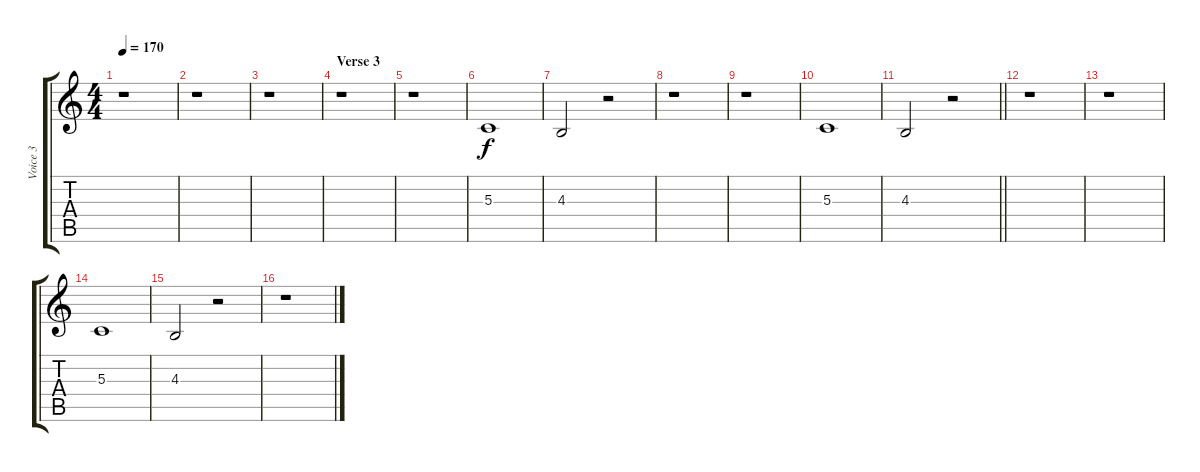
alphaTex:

\track ("Voice 3" "Voice 3") {instrument oboe}
\staff {score tabs}
\tuning (E4 B3 G3 D3 A2 E2) {hide}
\ts (4 4)
\tempo 170
\clef g2
\ks c
r.1{dy f} |
r.1 |
r.1 |
\section ("" "Verse 3")
r.1 |
r.1 |
5.3.1 |
4.3.2 r.2 |
r.1 |
r.1 |
5.3.1 |
\barLineRight lightlight
4.3.2 r.2 |
r.1 |
r.1 |
5.3.1 |
4.3.2 r.2 |
r.1
